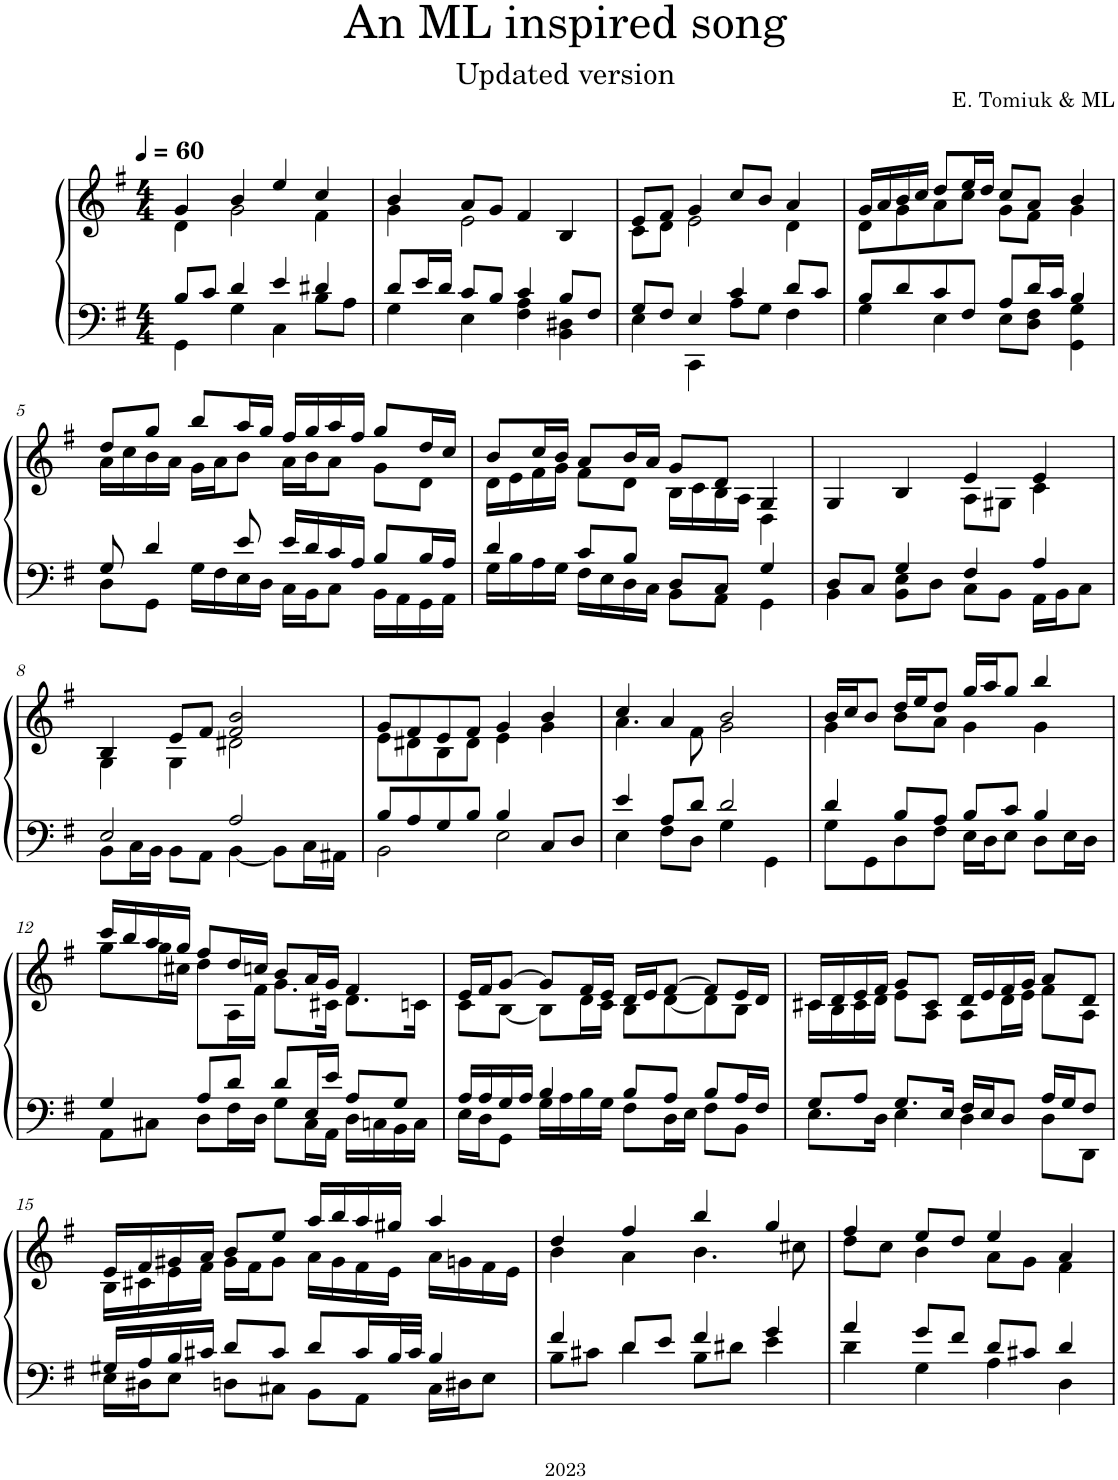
**kern	**kern
*part1	*part1
*staff2	*staff1
*I"Grand Piano	*
*I'Pno.	*
*clefF4	*clefG2
*k[f#]	*k[f#]
*M4/4	*M4/4
*MM60	*MM60
=1	=1
*^	*^
8B/L	4GG\	4g/	4d\
8c/J	.	.	.
4d/	4G\	4b/	2g\
4e/	4C\	4ee/	.
4d#X/	8B\L	4cc/	4f#\
.	8A\J	.	.
=2	=2	=2	=2
8d/L	4G\	4b/	4g\
16e/L	.	.	.
16d/JJ	.	.	.
8c/L	4E\	8a/L	2e\
8B/J	.	8g/J	.
4c/	4F#\ 4A\	4f#/	.
8B/L	4BB\ 4D#X\	4B/	4ryy
8F#/J	.	.	.
=3	=3	=3	=3
8G/L	4E\	8e/L	8c\L
8F#/J	.	8f#/J	8d\J
4E/	4CC\	4g/	2e\
4c/	8A\L	8cc/L	.
.	8G\J	8b/J	.
8d/L	4F#\	4a/	4d\
8c/J	.	.	.
=4	=4	=4	=4
8B/L	4G\	16g/LL	8d\L
.	.	16a/	.
8d/	.	16b/	8g\
.	.	16cc/JJ	.
8c/	4E\	8dd/L	8a\
8F#/J	.	16ee/L	8cc\J
.	.	16dd/JJ	.
8A/L	8E\L	8cc/L	8g\L
16d/L	8D\ 8F#\J	8a/J	8f#\J
16c/JJ	.	.	.
4B/	4GG\ 4G\	4b/	4g\
!!LO:LB:g=z	!!
=5	=5	=5	=5
8G/	8D\L	8dd/L	16a\LL
.	.	.	16cc\
4d/	8GG\J	8gg/J	16b\
.	.	.	16a\JJ
.	16G\LL	8bb/L	16g\LL
.	16F#\	.	16a\J
8e/	16E\	16aa/L	8b\J
.	16D\JJ	16gg/JJ	.
16e/LL	16C\LL	16ff#/LL	16a\LL
16d/	16BB\J	16gg/	16b\J
16c/	8C\J	16aa/	8a\J
16A/JJ	.	16ff#/JJ	.
8B/L	16BB\LL	8gg/L	8g\L
.	16AA\	.	.
16B/L	16GG\	16dd/L	8d\J
16A/JJ	16AA\JJ	16cc/JJ	.
=6	=6	=6	=6
4d/	16G\LL	8b/L	16d\LL
.	16B\	.	16e\
.	16A\	16cc/L	16f#\
.	16G\JJ	16b/JJ	16g\JJ
8c/L	16F#\LL	8a/L	8f#\L
.	16E\	.	.
8B/J	16D\	16b/L	8d\J
.	16C\JJ	16a/JJ	.
8D/L	8BB\L	8g/L	16B\LL
.	.	.	16c\
8C/J	8AA\J	8d/J	16B\
.	.	.	16A\JJ
4G/	4GG\	4G/	4D\
=7	=7	=7	=7
8D/L	4BB\	4G/	2ryy
8C/J	.	.	.
4G/	8BB\ 8E\L	4B/	.
.	8D\J	.	.
4F#/	8C\L	4e/	8A\L
.	8BB\J	.	8G#X\J
4A/	16AA\LL	4e/	4c\
.	16BB\J	.	.
.	8C\J	.	.
!!LO:LB:g=z	!!
=8	=8	=8	=8
2E/	8BB\L	4B/	4G\
.	16C\L	.	.
.	16BB\JJ	.	.
.	8BB\L	8e/L	4G\
.	8AA\J	8f#/J	.
2A/	[4BB\	2f#/ 2b/	2d#X\
.	8BB\L]	.	.
.	16C\L	.	.
.	16AA#X\JJ	.	.
=9	=9	=9	=9
8B/L	2BB\	8g/L	8e\L
8A/	.	8f#/	8d#X\
8G/	.	8e/	8B\
8B/J	.	8f#/J	8d#\J
4B/	2E\	4g/	4e\
8C/L	.	4b/	4g\
8D/J	.	.	.
=10	=10	=10	=10
4e/	4E\	4cc/	4.a\
8A/L	8F#\L	4a/	.
8d/J	8D\J	.	8f#\
2d/	4G\	2b/	2g\
.	4GG\	.	.
=11	=11	=11	=11
4d/	8G\L	16b/LL	4g\
.	.	16cc/J	.
.	8GG\	8b/J	.
8B/L	8D\	16dd/LL	8b\L
.	.	16ee/J	.
8A/J	8F#\J	8dd/J	8a\J
8B/L	16E\LL	16gg/LL	4g\
.	16D\J	16aa/J	.
8c/J	8E\J	8gg/J	.
4B/	8D\L	4bb/	4g\
.	16E\L	.	.
.	16D\JJ	.	.
!!LO:LB:g=z	!!
=12	=12	=12	=12
4G/	8AA\L	16ccc/LL	8gg\L
.	.	16bb/	.
.	8C#X\J	16aa/	16gg\L
.	.	16gg/JJ	16cc#X\JJ
8A/L	8D\L	8ff#/L	8dd\L
8d/J	16F#\L	16dd/L	16A\L
.	16D\JJ	16ccn/JJ	16f#\JJ
8d/L	8G\L	8b/L	8.g\L
16E/L	16C#\L	16a/L	.
16e/JJ	16AA\JJ	16g/JJ	16c#X\Jk
8A/L	16D\LL	4f#/	8.d\L
.	16Cn\	.	.
8G/J	16BB\	.	.
.	16C\JJ	.	16cn\Jk
=13	=13	=13	=13
16A/LL	16E\LL	16e/LL	8c\L
16A/	16D\J	16f#/J	.
16G/	8GG\J	[8g/J	[8B\J
16A/JJ	.	.	.
4B/	16G\LL	8g/L]	8B\L]
.	16A\	.	.
.	16B\	16f#/L	16d\L
.	16G\JJ	16e/JJ	16c\JJ
8B/L	8F#\L	16d/LL	8B\L
.	.	16e/J	.
8A/J	16D\L	[8f#/J	[8d\
.	16E\JJ	.	.
8B/L	8F#\L	8f#/L]	8d\]
16A/L	8BB\J	16e/L	8B\J
16F#/JJ	.	16d/JJ	.
=14	=14	=14	=14
8G/L	8.E\L	16c#X/LL	16c#\LL
.	.	16d/	16B\
8A/J	.	16e/	16c#\
.	16D\Jk	16f#/JJ	16d\JJ
8.G/L	4E\	8g/L	8e\L
.	.	8c#/J	8A\J
16E/Jk	.	.	.
16F#/LL	4D\	16d/LL	8A\L
16E/J	.	16e/	.
8D/J	.	16f#/	16d\L
.	.	16g/JJ	16e\JJ
16A/LL	8D\L	8a/L	8f#\L
16G/J	.	.	.
8F#/J	8DD\J	8d/J	8A\J
!!LO:LB:g=z	!!
=15	=15	=15	=15
16G#X/LL	16E\LL	16e/LL	16B\LL
16A/	16D#X\J	16f#/	16c#X\
16B/	8E\J	16g#X/	16e\
16c#X/JJ	.	16a/JJ	16f#\JJ
8d/L	8Dn\L	8b/L	16g#\LL
.	.	.	16f#\J
8c#/J	8C#X\J	8ee/J	8g#\J
8d/L	8BB\L	16aa/LL	16a\LL
.	.	16bb/	16g#\
16c#/L	8AA\J	16aa/	16f#\
32B/L	.	16gg#X/JJ	16e\JJ
32c#/JJJ	.	.	.
4B/	16C#\LL	4aa/	16a\LL
.	16D#X\J	.	16gn\
.	8E\J	.	16f#\
.	.	.	16e\JJ
=16	=16	=16	=16
4f#/	8B\L	4dd/	4b\
.	8c#X\J	.	.
8d/L	4d\	4ff#/	4a\
8e/J	.	.	.
4f#/	8B\L	4bb/	4.b\
.	8d#X\J	.	.
4g/	4e\	4gg/	.
.	.	.	8cc#X\
=17	=17	=17	=17
4a/	4d\	4ff#/	8dd\L
.	.	.	8cc\J
8g/L	4G\	8ee/L	4b\
8f#/J	.	8dd/J	.
8d/L	4A\	4ee/	8a\L
8c#X/J	.	.	8g\J
4d/	4D\	4a/	4f#\
*v	*v	*	*
*	*v	*v
=	=
*-	*-
